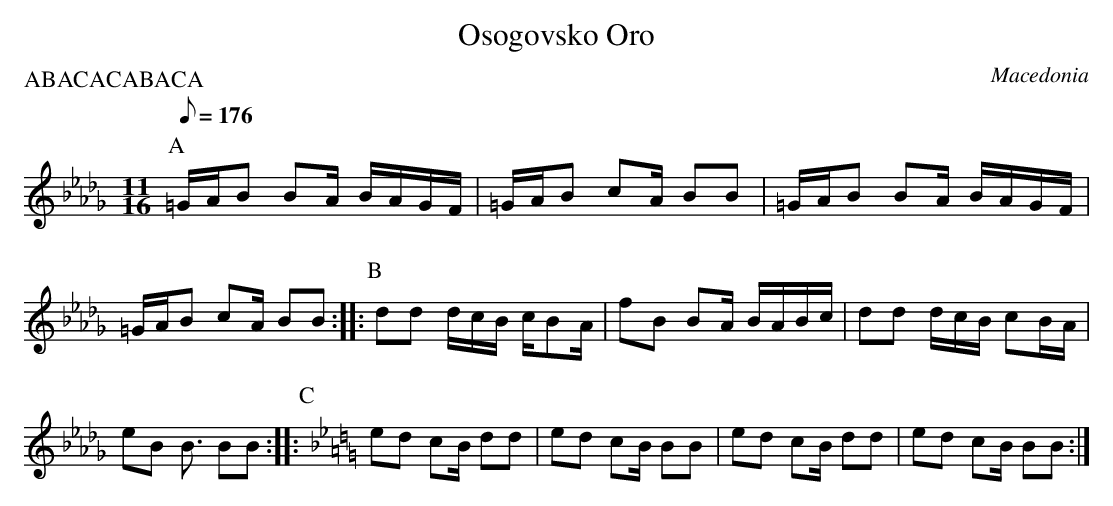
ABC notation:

X:1
T:Osogovsko Oro
O:Macedonia
M:11/16
Q:1/8=176
P:ABACACABACA
K:Bbm
P:A
=GAB2 B2A BAGF|=GAB2 c2A B2B2|\
=GAB2 B2A BAGF|=GAB2 c2A B2B2 ::\
P:B
d2d2 dcB cB2A|f2B2 B2A BABc|\
d2d2 dcB c2BA|e2B2 B3 B2B2::\
P:C
K:Bb
e2d2 c2B d2d2|e2d2 c2B B2B2|\
e2d2 c2B d2d2|e2d2 c2B B2B2:|
